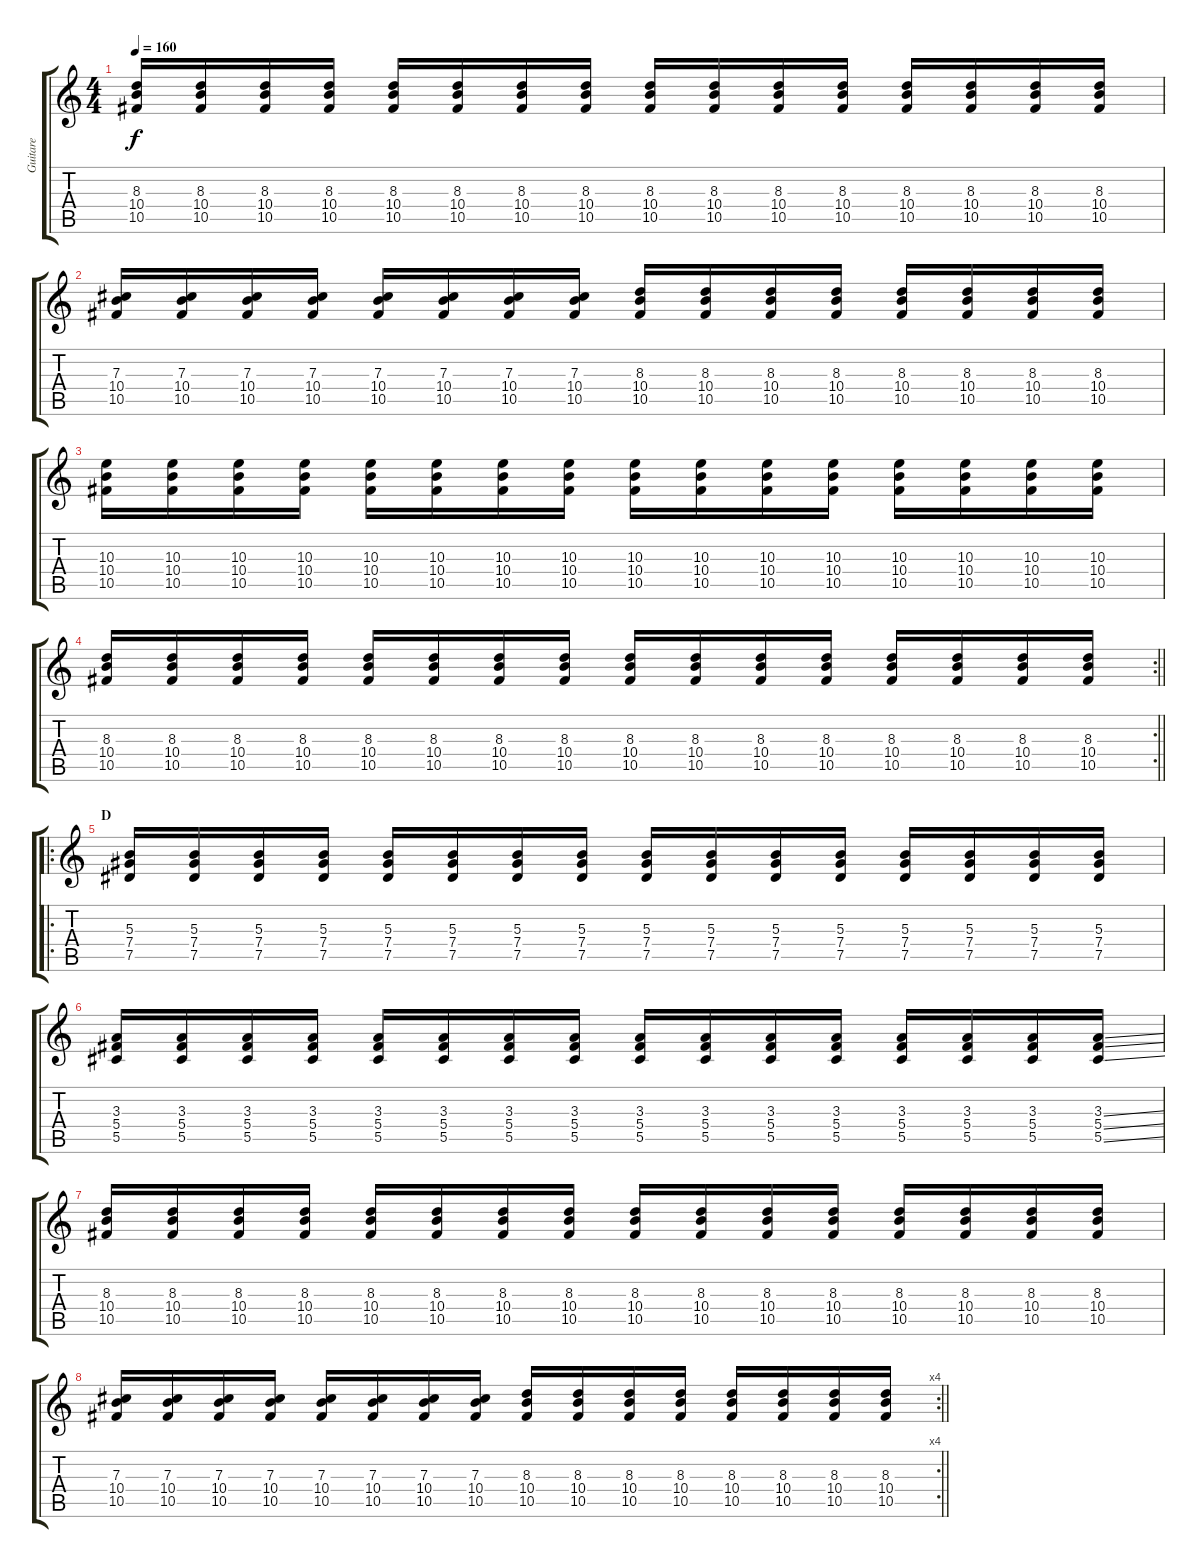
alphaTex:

\track ("Guitare" "Guitare") {instrument distortionguitar}
\staff {score tabs}
\tuning (Eb4 Bb3 Gb3 Db3 Ab2 Eb2) {hide}
\ts (4 4)
\tempo 160
\clef g2
\ks c
(8.3 10.4 10.5).16{dy f} (8.3 10.4 10.5).16 (8.3 10.4 10.5).16 (8.3 10.4 10.5).16 (8.3 10.4 10.5).16 (8.3 10.4 10.5).16 (8.3 10.4 10.5).16 (8.3 10.4 10.5).16 (8.3 10.4 10.5).16 (8.3 10.4 10.5).16 (8.3 10.4 10.5).16 (8.3 10.4 10.5).16 (8.3 10.4 10.5).16 (8.3 10.4 10.5).16 (8.3 10.4 10.5).16 (8.3 10.4 10.5).16 |
(7.3 10.4 10.5).16 (7.3 10.4 10.5).16 (7.3 10.4 10.5).16 (7.3 10.4 10.5).16 (7.3 10.4 10.5).16 (7.3 10.4 10.5).16 (7.3 10.4 10.5).16 (7.3 10.4 10.5).16 (8.3 10.4 10.5).16 (8.3 10.4 10.5).16 (8.3 10.4 10.5).16 (8.3 10.4 10.5).16 (8.3 10.4 10.5).16 (8.3 10.4 10.5).16 (8.3 10.4 10.5).16 (8.3 10.4 10.5).16 |
(10.3 10.4 10.5).16 (10.3 10.4 10.5).16 (10.3 10.4 10.5).16 (10.3 10.4 10.5).16 (10.3 10.4 10.5).16 (10.3 10.4 10.5).16 (10.3 10.4 10.5).16 (10.3 10.4 10.5).16 (10.3 10.4 10.5).16 (10.3 10.4 10.5).16 (10.3 10.4 10.5).16 (10.3 10.4 10.5).16 (10.3 10.4 10.5).16 (10.3 10.4 10.5).16 (10.3 10.4 10.5).16 (10.3 10.4 10.5).16 |
\rc 2
\barLineRight lightlight
(8.3 10.4 10.5).16 (8.3 10.4 10.5).16 (8.3 10.4 10.5).16 (8.3 10.4 10.5).16 (8.3 10.4 10.5).16 (8.3 10.4 10.5).16 (8.3 10.4 10.5).16 (8.3 10.4 10.5).16 (8.3 10.4 10.5).16 (8.3 10.4 10.5).16 (8.3 10.4 10.5).16 (8.3 10.4 10.5).16 (8.3 10.4 10.5).16 (8.3 10.4 10.5).16 (8.3 10.4 10.5).16 (8.3 10.4 10.5).16 |
\ro
\section ("" "D")
(5.3 7.4 7.5).16 (5.3 7.4 7.5).16 (5.3 7.4 7.5).16 (5.3 7.4 7.5).16 (5.3 7.4 7.5).16 (5.3 7.4 7.5).16 (5.3 7.4 7.5).16 (5.3 7.4 7.5).16 (5.3 7.4 7.5).16 (5.3 7.4 7.5).16 (5.3 7.4 7.5).16 (5.3 7.4 7.5).16 (5.3 7.4 7.5).16 (5.3 7.4 7.5).16 (5.3 7.4 7.5).16 (5.3 7.4 7.5).16 |
(3.3 5.4 5.5).16 (3.3 5.4 5.5).16 (3.3 5.4 5.5).16 (3.3 5.4 5.5).16 (3.3 5.4 5.5).16 (3.3 5.4 5.5).16 (3.3 5.4 5.5).16 (3.3 5.4 5.5).16 (3.3 5.4 5.5).16 (3.3 5.4 5.5).16 (3.3 5.4 5.5).16 (3.3 5.4 5.5).16 (3.3 5.4 5.5).16 (3.3 5.4 5.5).16 (3.3 5.4 5.5).16 (3.3{ss} 5.4{ss} 5.5{ss}).16 |
(8.3 10.4 10.5).16 (8.3 10.4 10.5).16 (8.3 10.4 10.5).16 (8.3 10.4 10.5).16 (8.3 10.4 10.5).16 (8.3 10.4 10.5).16 (8.3 10.4 10.5).16 (8.3 10.4 10.5).16 (8.3 10.4 10.5).16 (8.3 10.4 10.5).16 (8.3 10.4 10.5).16 (8.3 10.4 10.5).16 (8.3 10.4 10.5).16 (8.3 10.4 10.5).16 (8.3 10.4 10.5).16 (8.3 10.4 10.5).16 |
\rc 4
\barLineRight lightlight
(7.3 10.4 10.5).16 (7.3 10.4 10.5).16 (7.3 10.4 10.5).16 (7.3 10.4 10.5).16 (7.3 10.4 10.5).16 (7.3 10.4 10.5).16 (7.3 10.4 10.5).16 (7.3 10.4 10.5).16 (8.3 10.4 10.5).16 (8.3 10.4 10.5).16 (8.3 10.4 10.5).16 (8.3 10.4 10.5).16 (8.3 10.4 10.5).16 (8.3 10.4 10.5).16 (8.3 10.4 10.5).16 (8.3 10.4 10.5).16
